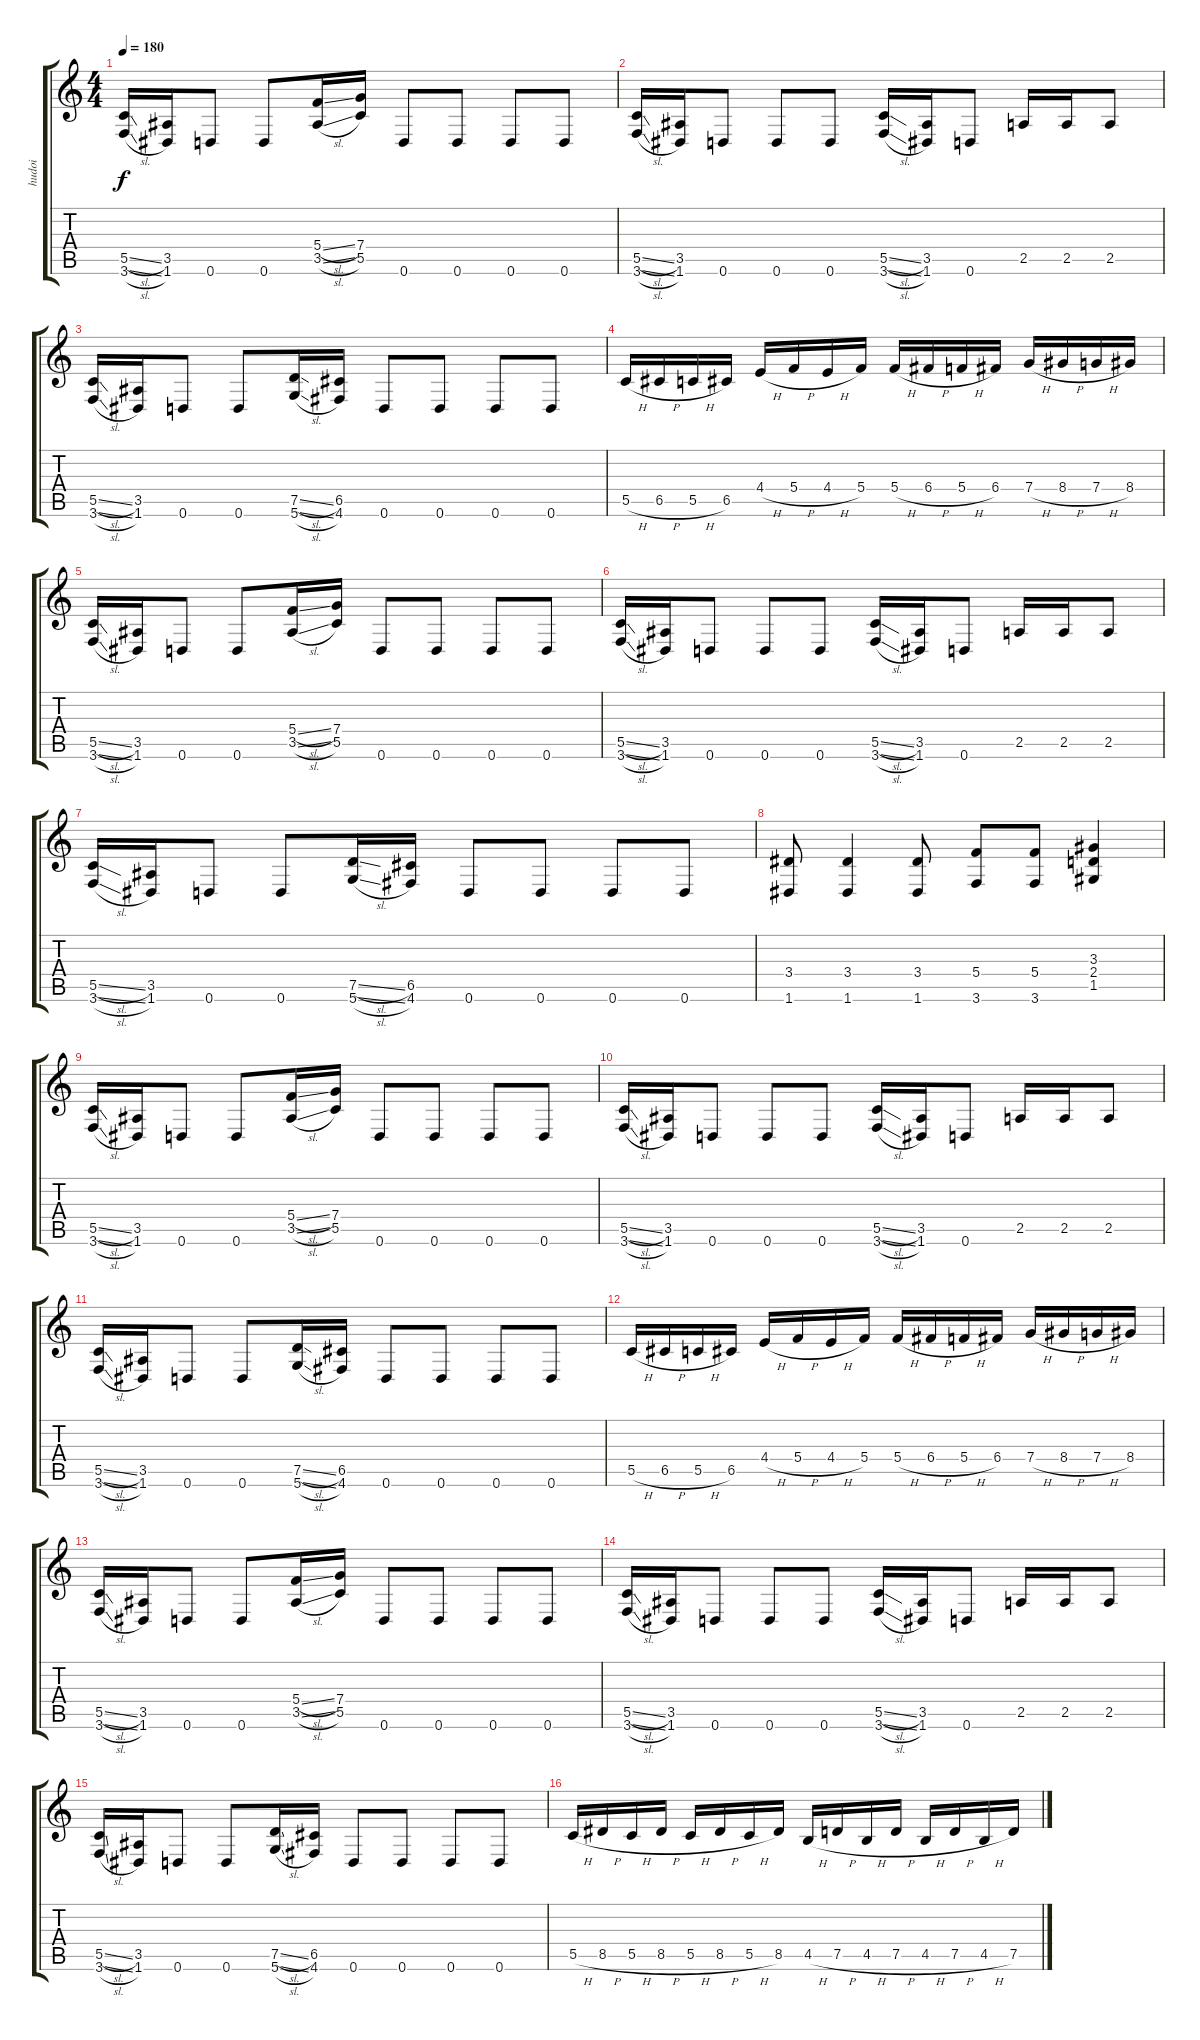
\track ("hudoi" "hudoi") {instrument overdrivenguitar}
\staff {score tabs}
\tuning (D4 A3 F3 C3 G2 D2) {hide}
\ts (4 4)
\tempo 180
\clef g2
\ks c
(5.5{sl} 3.6{sl}).16{dy f} (3.5 1.6).16 0.6.8 0.6.8 (5.4{sl} 3.5{sl}).16 (7.4 5.5).16 0.6.8 0.6.8 0.6.8 0.6.8 |
(5.5{sl} 3.6{sl}).16 (3.5 1.6).16 0.6.8 0.6.8 0.6.8 (5.5{sl} 3.6{sl}).16 (3.5 1.6).16 0.6.8 2.5.16 2.5.16 2.5.8 |
(5.5{sl} 3.6{sl}).16 (3.5 1.6).16 0.6.8 0.6.8 (7.5{sl} 5.6{sl}).16 (6.5 4.6).16 0.6.8 0.6.8 0.6.8 0.6.8 |
5.5{h}.16 6.5{h}.16 5.5{h}.16 6.5.16 4.4{h}.16 5.4{h}.16 4.4{h}.16 5.4.16 5.4{h}.16 6.4{h}.16 5.4{h}.16 6.4.16 7.4{h}.16 8.4{h}.16 7.4{h}.16 8.4.16 |
(5.5{sl} 3.6{sl}).16 (3.5 1.6).16 0.6.8 0.6.8 (5.4{sl} 3.5{sl}).16 (7.4 5.5).16 0.6.8 0.6.8 0.6.8 0.6.8 |
(5.5{sl} 3.6{sl}).16 (3.5 1.6).16 0.6.8 0.6.8 0.6.8 (5.5{sl} 3.6{sl}).16 (3.5 1.6).16 0.6.8 2.5.16 2.5.16 2.5.8 |
(5.5{sl} 3.6{sl}).16 (3.5 1.6).16 0.6.8 0.6.8 (7.5{sl} 5.6{sl}).16 (6.5 4.6).16 0.6.8 0.6.8 0.6.8 0.6.8 |
(3.4 1.6).8 (3.4 1.6).4 (3.4 1.6).8 (5.4 3.6).8 (5.4 3.6).8 (3.3 2.4 1.5).4 |
(5.5{sl} 3.6{sl}).16 (3.5 1.6).16 0.6.8 0.6.8 (5.4{sl} 3.5{sl}).16 (7.4 5.5).16 0.6.8 0.6.8 0.6.8 0.6.8 |
(5.5{sl} 3.6{sl}).16 (3.5 1.6).16 0.6.8 0.6.8 0.6.8 (5.5{sl} 3.6{sl}).16 (3.5 1.6).16 0.6.8 2.5.16 2.5.16 2.5.8 |
(5.5{sl} 3.6{sl}).16 (3.5 1.6).16 0.6.8 0.6.8 (7.5{sl} 5.6{sl}).16 (6.5 4.6).16 0.6.8 0.6.8 0.6.8 0.6.8 |
5.5{h}.16 6.5{h}.16 5.5{h}.16 6.5.16 4.4{h}.16 5.4{h}.16 4.4{h}.16 5.4.16 5.4{h}.16 6.4{h}.16 5.4{h}.16 6.4.16 7.4{h}.16 8.4{h}.16 7.4{h}.16 8.4.16 |
(5.5{sl} 3.6{sl}).16 (3.5 1.6).16 0.6.8 0.6.8 (5.4{sl} 3.5{sl}).16 (7.4 5.5).16 0.6.8 0.6.8 0.6.8 0.6.8 |
(5.5{sl} 3.6{sl}).16 (3.5 1.6).16 0.6.8 0.6.8 0.6.8 (5.5{sl} 3.6{sl}).16 (3.5 1.6).16 0.6.8 2.5.16 2.5.16 2.5.8 |
(5.5{sl} 3.6{sl}).16 (3.5 1.6).16 0.6.8 0.6.8 (7.5{sl} 5.6{sl}).16 (6.5 4.6).16 0.6.8 0.6.8 0.6.8 0.6.8 |
5.5{h}.16 8.5{h}.16 5.5{h}.16 8.5{h}.16 5.5{h}.16 8.5{h}.16 5.5{h}.16 8.5.16 4.5{h}.16 7.5{h}.16 4.5{h}.16 7.5{h}.16 4.5{h}.16 7.5{h}.16 4.5{h}.16 7.5.16
